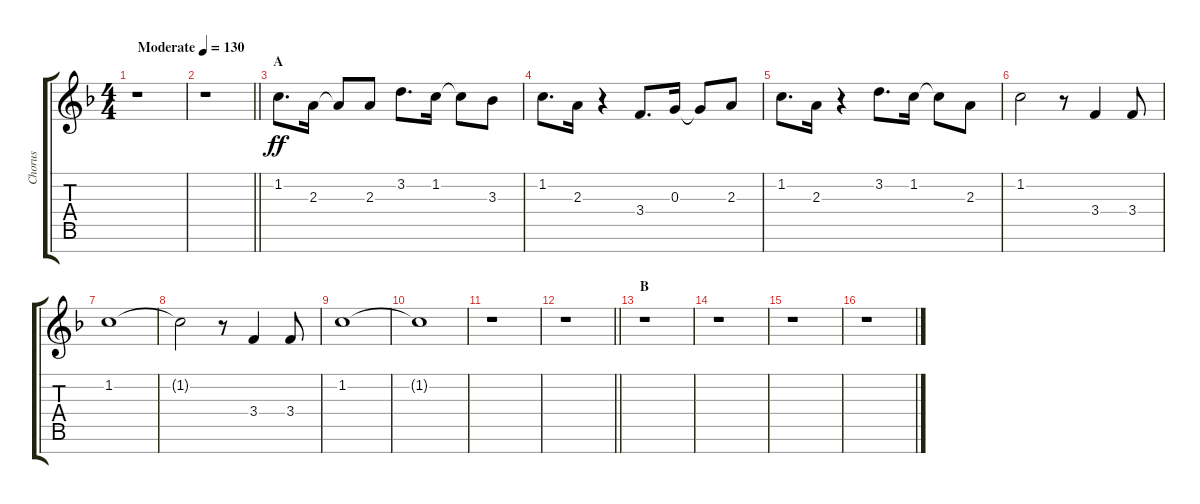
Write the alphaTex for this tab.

\track ("Chorus" "Chorus") {instrument voiceoohs}
\staff {score tabs}
\tuning (E5 B4 G4 D4 A3 E3 B2) {hide}
\ts (4 4)
\tempo (130 "Moderate")
\clef g2
\ks f
r.1{dy ff instrument voiceoohs} |
\barLineRight lightlight
r.1 |
\section ("" "A")
1.2.8{d} 2.3.16 2.3{t}.8 2.3.8 3.2.8{d} 1.2.16 1.2{t}.8 3.3.8 |
1.2.8{d} 2.3.16 r.4 3.4.8{d} 0.3.16 0.3{t}.8 2.3.8 |
1.2.8{d} 2.3.16 r.4 3.2.8{d} 1.2.16 1.2{t}.8 2.3.8 |
1.2.2 r.8 3.4.4 3.4.8 |
1.2.1 |
1.2{t}.2 r.8 3.4.4 3.4.8 |
1.2.1 |
1.2{t}.1 |
r.1 |
\barLineRight lightlight
r.1 |
\section ("" "B")
r.1 |
r.1 |
r.1 |
r.1
